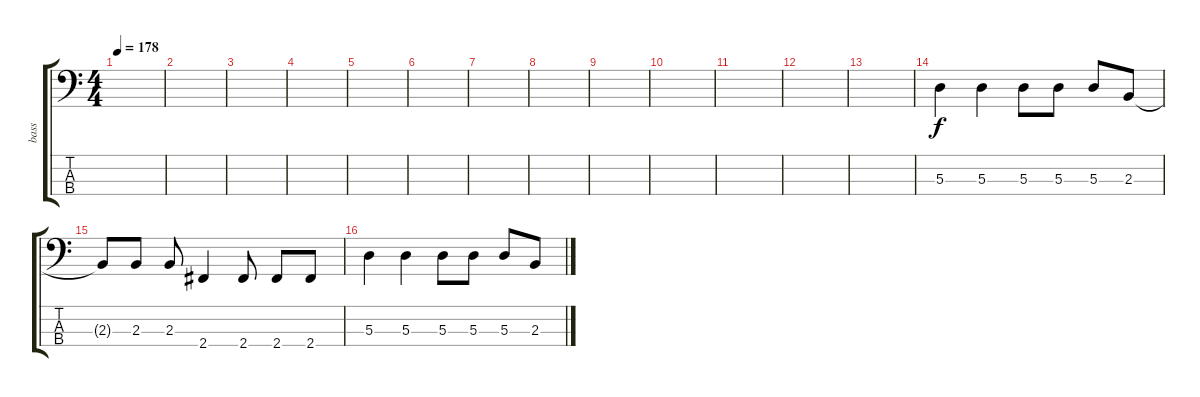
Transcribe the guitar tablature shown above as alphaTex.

\track ("bass" "bass") {instrument electricbassfinger}
\staff {score tabs}
\tuning (G2 D2 A1 E1) {hide}
\ts (4 4)
\tempo 178
\clef f4
\ks c
|
|
|
|
|
|
|
|
|
|
|
|
|
5.3.4 5.3.4 5.3.8 5.3.8 5.3.8 2.3.8 |
2.3{t}.8 2.3.8 2.3.8 2.4.4 2.4.8 2.4.8 2.4.8 |
5.3.4 5.3.4 5.3.8 5.3.8 5.3.8 2.3.8
